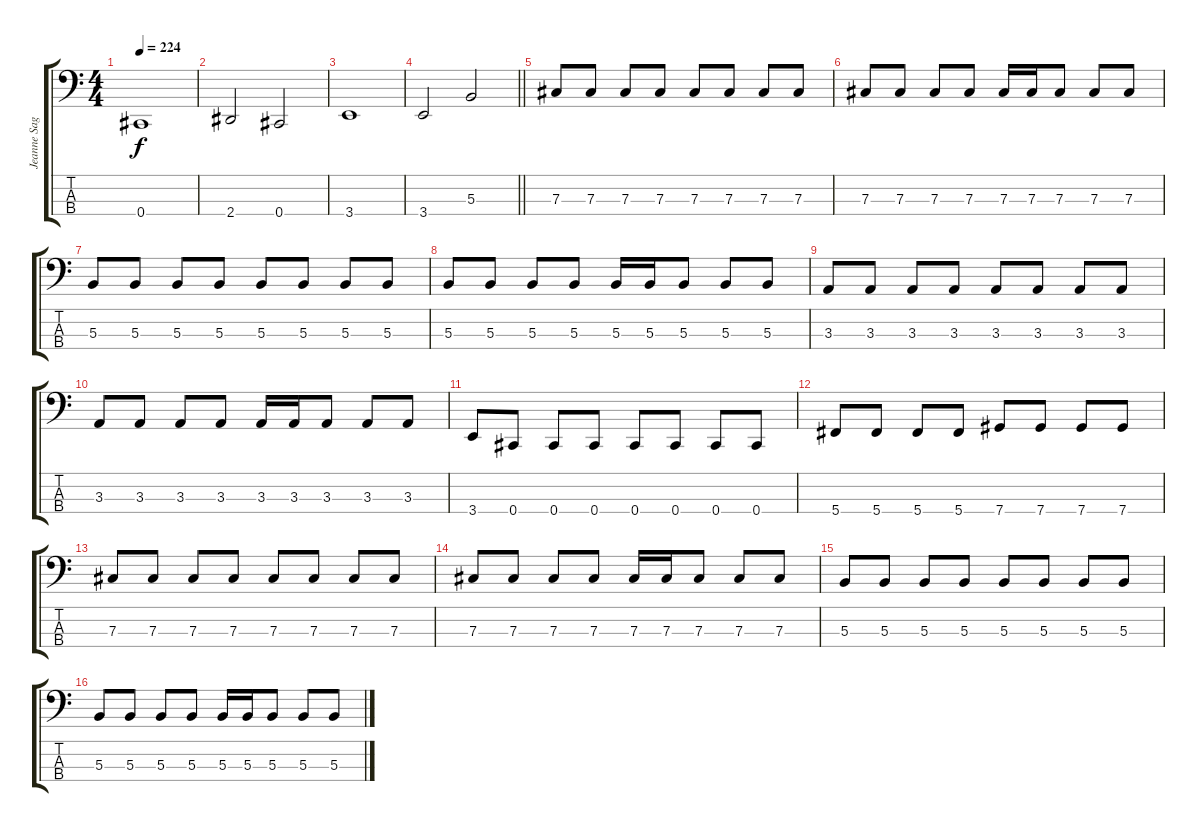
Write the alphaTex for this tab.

\track ("Jeanne Sagan" "Jeanne Sag") {instrument electricbasspick}
\staff {score tabs}
\tuning (E2 B1 Gb1 Db1) {hide}
\ts (4 4)
\tempo 224
\clef f4
\ks c
0.4.1{dy f} |
2.4.2 0.4.2 |
3.4.1 |
\barLineRight lightlight
3.4.2 5.3.2 |
7.3.8 7.3.8 7.3.8 7.3.8 7.3.8 7.3.8 7.3.8 7.3.8 |
7.3.8 7.3.8 7.3.8 7.3.8 7.3.16 7.3.16 7.3.8 7.3.8 7.3.8 |
5.3.8 5.3.8 5.3.8 5.3.8 5.3.8 5.3.8 5.3.8 5.3.8 |
5.3.8 5.3.8 5.3.8 5.3.8 5.3.16 5.3.16 5.3.8 5.3.8 5.3.8 |
3.3.8 3.3.8 3.3.8 3.3.8 3.3.8 3.3.8 3.3.8 3.3.8 |
3.3.8 3.3.8 3.3.8 3.3.8 3.3.16 3.3.16 3.3.8 3.3.8 3.3.8 |
3.4.8 0.4.8 0.4.8 0.4.8 0.4.8 0.4.8 0.4.8 0.4.8 |
5.4.8 5.4.8 5.4.8 5.4.8 7.4.8 7.4.8 7.4.8 7.4.8 |
7.3.8 7.3.8 7.3.8 7.3.8 7.3.8 7.3.8 7.3.8 7.3.8 |
7.3.8 7.3.8 7.3.8 7.3.8 7.3.16 7.3.16 7.3.8 7.3.8 7.3.8 |
5.3.8 5.3.8 5.3.8 5.3.8 5.3.8 5.3.8 5.3.8 5.3.8 |
5.3.8 5.3.8 5.3.8 5.3.8 5.3.16 5.3.16 5.3.8 5.3.8 5.3.8
